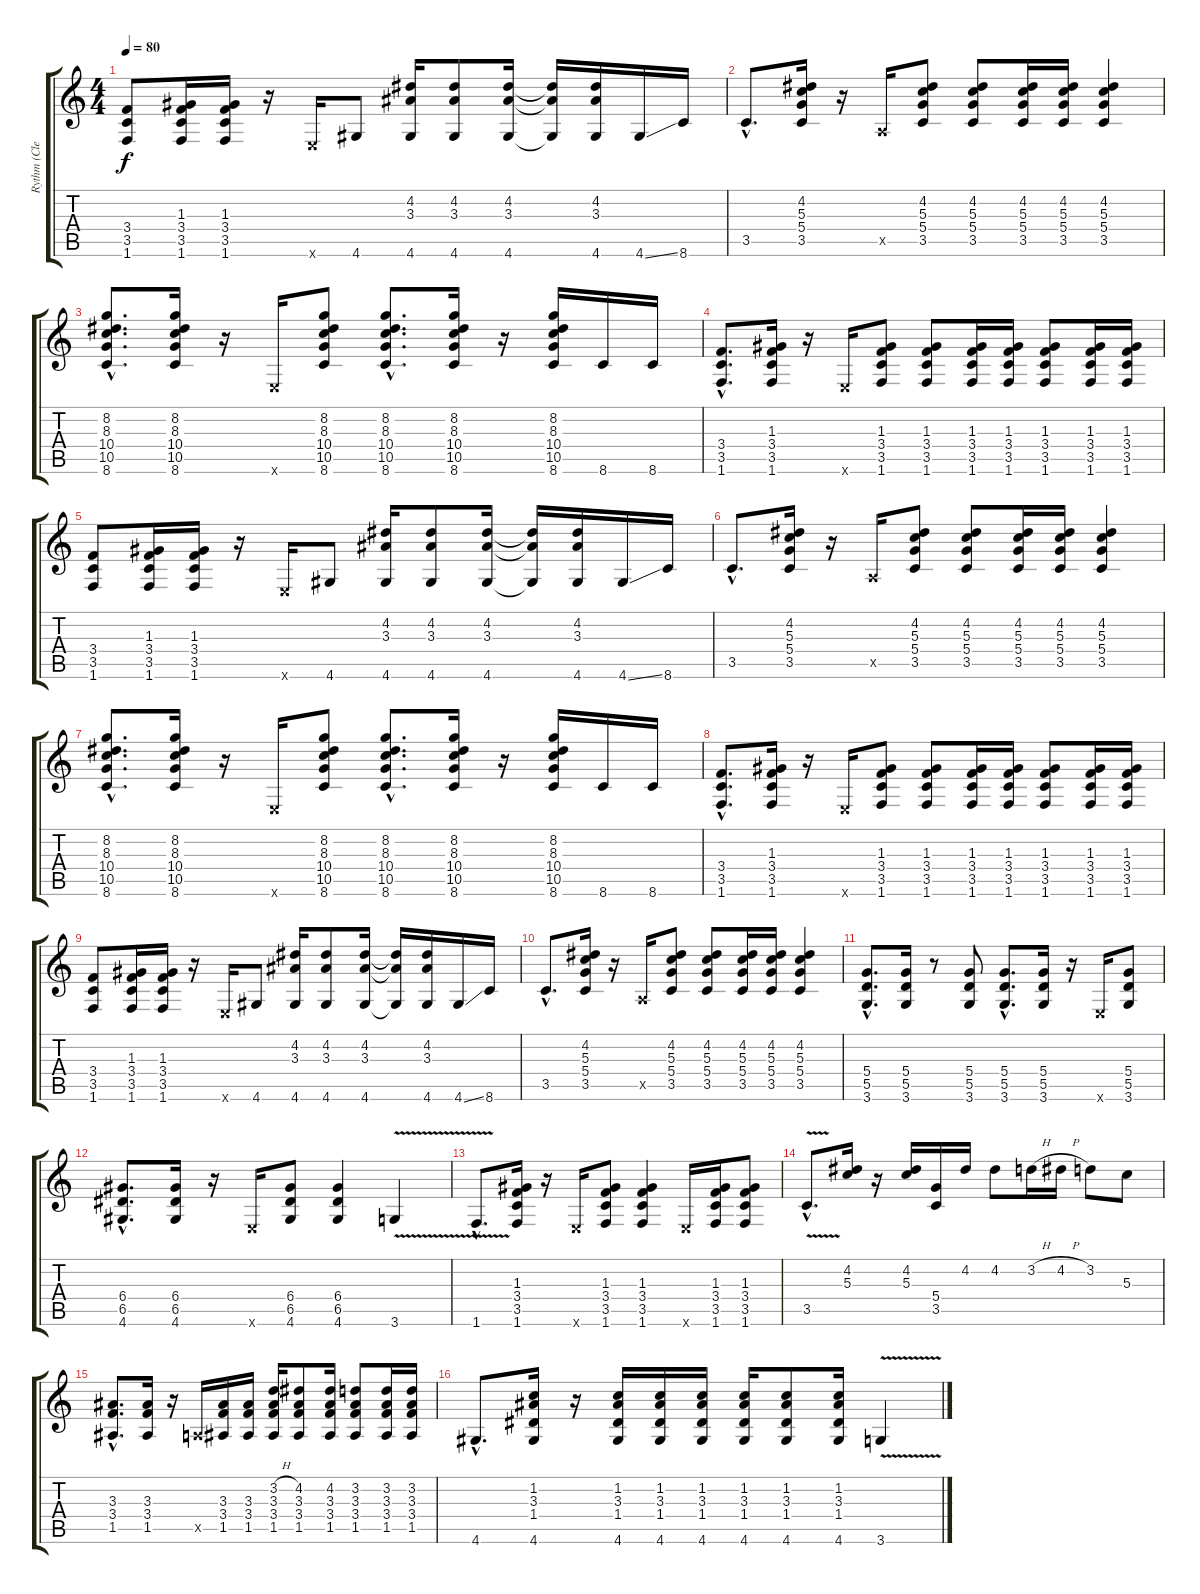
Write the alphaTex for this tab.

\track ("Rythm (Clean)" "Rythm (Cle") {instrument distortionguitar}
\staff {score tabs}
\tuning (E4 B3 G3 D3 A2 E2) {hide}
\ts (4 4)
\tempo 80
\clef g2
\ks c
(3.4 3.5 1.6).8{dy f} (1.3 3.4 3.5 1.6).16 (1.3 3.4 3.5 1.6).16 r.16 0.6{x}.16 4.6.8 (4.2 3.3 4.6).16 (4.2 3.3 4.6).8 (4.2 3.3 4.6).16 (4.2{t} 3.3{t} 4.6{t}).16 (4.2 3.3 4.6).16 4.6{ss}.16 8.6.16 |
3.5{hac}.8{d} (4.2 5.3 5.4 3.5).16 r.16 0.5{x}.16 (4.2 5.3 5.4 3.5).8 (4.2 5.3 5.4 3.5).8 (4.2 5.3 5.4 3.5).16 (4.2 5.3 5.4 3.5).16 (4.2 5.3 5.4 3.5).4 |
(8.2{hac} 8.3{hac} 10.4{hac} 10.5{hac} 8.6{hac}).8{d} (8.2 8.3 10.4 10.5 8.6).16 r.16 0.6{x}.16 (8.2 8.3 10.4 10.5 8.6).8 (8.2{hac} 8.3{hac} 10.4{hac} 10.5{hac} 8.6{hac}).8{d} (8.2 8.3 10.4 10.5 8.6).16 r.16 (8.2 8.3 10.4 10.5 8.6).16 8.6.16 8.6.16 |
(3.4{hac} 3.5{hac} 1.6{hac}).8{d} (1.3 3.4 3.5 1.6).16 r.16 0.6{x}.16 (1.3 3.4 3.5 1.6).8 (1.3 3.4 3.5 1.6).8 (1.3 3.4 3.5 1.6).16 (1.3 3.4 3.5 1.6).16 (1.3 3.4 3.5 1.6).8 (1.3 3.4 3.5 1.6).16 (1.3 3.4 3.5 1.6).16 |
(3.4 3.5 1.6).8 (1.3 3.4 3.5 1.6).16 (1.3 3.4 3.5 1.6).16 r.16 0.6{x}.16 4.6.8 (4.2 3.3 4.6).16 (4.2 3.3 4.6).8 (4.2 3.3 4.6).16 (4.2{t} 3.3{t} 4.6{t}).16 (4.2 3.3 4.6).16 4.6{ss}.16 8.6.16 |
3.5{hac}.8{d} (4.2 5.3 5.4 3.5).16 r.16 0.5{x}.16 (4.2 5.3 5.4 3.5).8 (4.2 5.3 5.4 3.5).8 (4.2 5.3 5.4 3.5).16 (4.2 5.3 5.4 3.5).16 (4.2 5.3 5.4 3.5).4 |
(8.2{hac} 8.3{hac} 10.4{hac} 10.5{hac} 8.6{hac}).8{d} (8.2 8.3 10.4 10.5 8.6).16 r.16 0.6{x}.16 (8.2 8.3 10.4 10.5 8.6).8 (8.2{hac} 8.3{hac} 10.4{hac} 10.5{hac} 8.6{hac}).8{d} (8.2 8.3 10.4 10.5 8.6).16 r.16 (8.2 8.3 10.4 10.5 8.6).16 8.6.16 8.6.16 |
(3.4{hac} 3.5{hac} 1.6{hac}).8{d} (1.3 3.4 3.5 1.6).16 r.16 0.6{x}.16 (1.3 3.4 3.5 1.6).8 (1.3 3.4 3.5 1.6).8 (1.3 3.4 3.5 1.6).16 (1.3 3.4 3.5 1.6).16 (1.3 3.4 3.5 1.6).8 (1.3 3.4 3.5 1.6).16 (1.3 3.4 3.5 1.6).16 |
(3.4 3.5 1.6).8 (1.3 3.4 3.5 1.6).16 (1.3 3.4 3.5 1.6).16 r.16 0.6{x}.16 4.6.8 (4.2 3.3 4.6).16 (4.2 3.3 4.6).8 (4.2 3.3 4.6).16 (4.2{t} 3.3{t} 4.6{t}).16 (4.2 3.3 4.6).16 4.6{ss}.16 8.6.16 |
3.5{hac}.8{d} (4.2 5.3 5.4 3.5).16 r.16 0.5{x}.16 (4.2 5.3 5.4 3.5).8 (4.2 5.3 5.4 3.5).8 (4.2 5.3 5.4 3.5).16 (4.2 5.3 5.4 3.5).16 (4.2 5.3 5.4 3.5).4 |
(5.4{hac} 5.5{hac} 3.6{hac}).8{d} (5.4 5.5 3.6).16 r.8 (5.4 5.5 3.6).8 (5.4{hac} 5.5{hac} 3.6{hac}).8{d} (5.4 5.5 3.6).16 r.16 0.6{x}.16 (5.4 5.5 3.6).8 |
(6.4{hac} 6.5{hac} 4.6{hac}).8{d} (6.4 6.5 4.6).16 r.16 0.6{x}.16 (6.4 6.5 4.6).8 (6.4 6.5 4.6).4 3.6{v}.4 |
1.6{v hac}.8{d} (1.3 3.4 3.5 1.6).16 r.16 0.6{x}.16 (1.3 3.4 3.5 1.6).8 (1.3 3.4 3.5 1.6).4 0.6{x}.16 (1.3 3.4 3.5 1.6).16 (1.3 3.4 3.5 1.6).8 |
3.5{v hac}.8{d} (4.2 5.3).16 r.16 (4.2 5.3).16 (5.4 3.5).16 4.2.16 4.2.8 3.2{h}.16 4.2{h}.16 3.2.8 5.3.8 |
(3.3{hac} 3.4{hac} 1.5{hac}).8{d} (3.3 3.4 1.5).16 r.16 0.5{x}.16 (3.3 3.4 1.5).16 (3.3 3.4 1.5).16 (3.2{h} 3.3 3.4 1.5).16 (4.2 3.3 3.4 1.5).8 (4.2 3.3 3.4 1.5).16 (3.2 3.3 3.4 1.5).8 (3.2 3.3 3.4 1.5).16 (3.2 3.3 3.4 1.5).16 |
4.6{hac}.8{d} (1.2 3.3 1.4 4.6).16 r.16 (1.2 3.3 1.4 4.6).16 (1.2 3.3 1.4 4.6).16 (1.2 3.3 1.4 4.6).16 (1.2 3.3 1.4 4.6).16 (1.2 3.3 1.4 4.6).8 (1.2 3.3 1.4 4.6).16 3.6{v}.4
